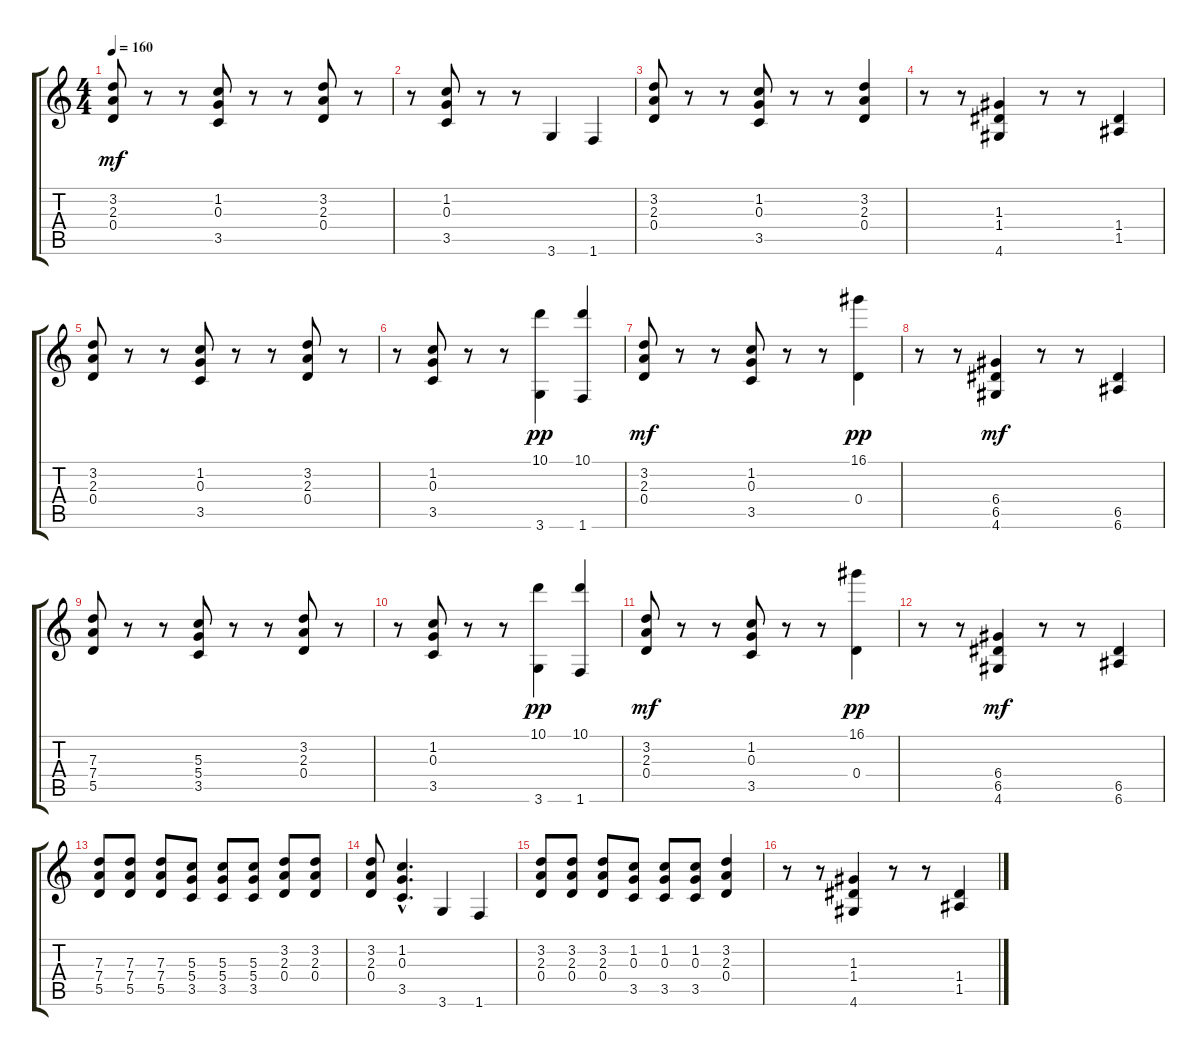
\track "" {instrument distortionguitar}
\staff {score tabs}
\tuning (E4 B3 G3 D3 A2 E2) {hide}
\ts (4 4)
\tempo 160
\clef g2
\ks c
(3.2 2.3 0.4).8{dy mf} r.8 r.8 (1.2 0.3 3.5).8 r.8 r.8 (3.2 2.3 0.4).8 r.8 |
r.8 (1.2 0.3 3.5).8 r.8 r.8 3.6.4 1.6.4 |
(3.2 2.3 0.4).8 r.8 r.8 (1.2 0.3 3.5).8 r.8 r.8 (3.2 2.3 0.4).4 |
r.8 r.8 (1.3 1.4 4.6).4 r.8 r.8 (1.4 1.5).4 |
(3.2 2.3 0.4).8 r.8 r.8 (1.2 0.3 3.5).8 r.8 r.8 (3.2 2.3 0.4).8 r.8 |
r.8 (1.2 0.3 3.5).8 r.8 r.8 (10.1 3.6).4{dy pp} (10.1 1.6).4 |
(3.2 2.3 0.4).8{dy mf} r.8 r.8 (1.2 0.3 3.5).8 r.8 r.8 (16.1 0.4).4{dy pp} |
r.8 r.8 (6.4 6.5 4.6).4{dy mf} r.8 r.8 (6.5 6.6).4 |
(7.3 7.4 5.5).8 r.8 r.8 (5.3 5.4 3.5).8 r.8 r.8 (3.2 2.3 0.4).8 r.8 |
r.8 (1.2 0.3 3.5).8 r.8 r.8 (10.1 3.6).4{dy pp} (10.1 1.6).4 |
(3.2 2.3 0.4).8{dy mf} r.8 r.8 (1.2 0.3 3.5).8 r.8 r.8 (16.1 0.4).4{dy pp} |
r.8 r.8 (6.4 6.5 4.6).4{dy mf} r.8 r.8 (6.5 6.6).4 |
(7.3 7.4 5.5).8 (7.3 7.4 5.5).8 (7.3 7.4 5.5).8 (5.3 5.4 3.5).8 (5.3 5.4 3.5).8 (5.3 5.4 3.5).8 (3.2 2.3 0.4).8 (3.2 2.3 0.4).8 |
(3.2 2.3 0.4).8 (1.2{hac} 0.3{hac} 3.5{hac}).4{d} 3.6.4 1.6.4 |
(3.2 2.3 0.4).8 (3.2 2.3 0.4).8 (3.2 2.3 0.4).8 (1.2 0.3 3.5).8 (1.2 0.3 3.5).8 (1.2 0.3 3.5).8 (3.2 2.3 0.4).4 |
r.8 r.8 (1.3 1.4 4.6).4 r.8 r.8 (1.4 1.5).4
